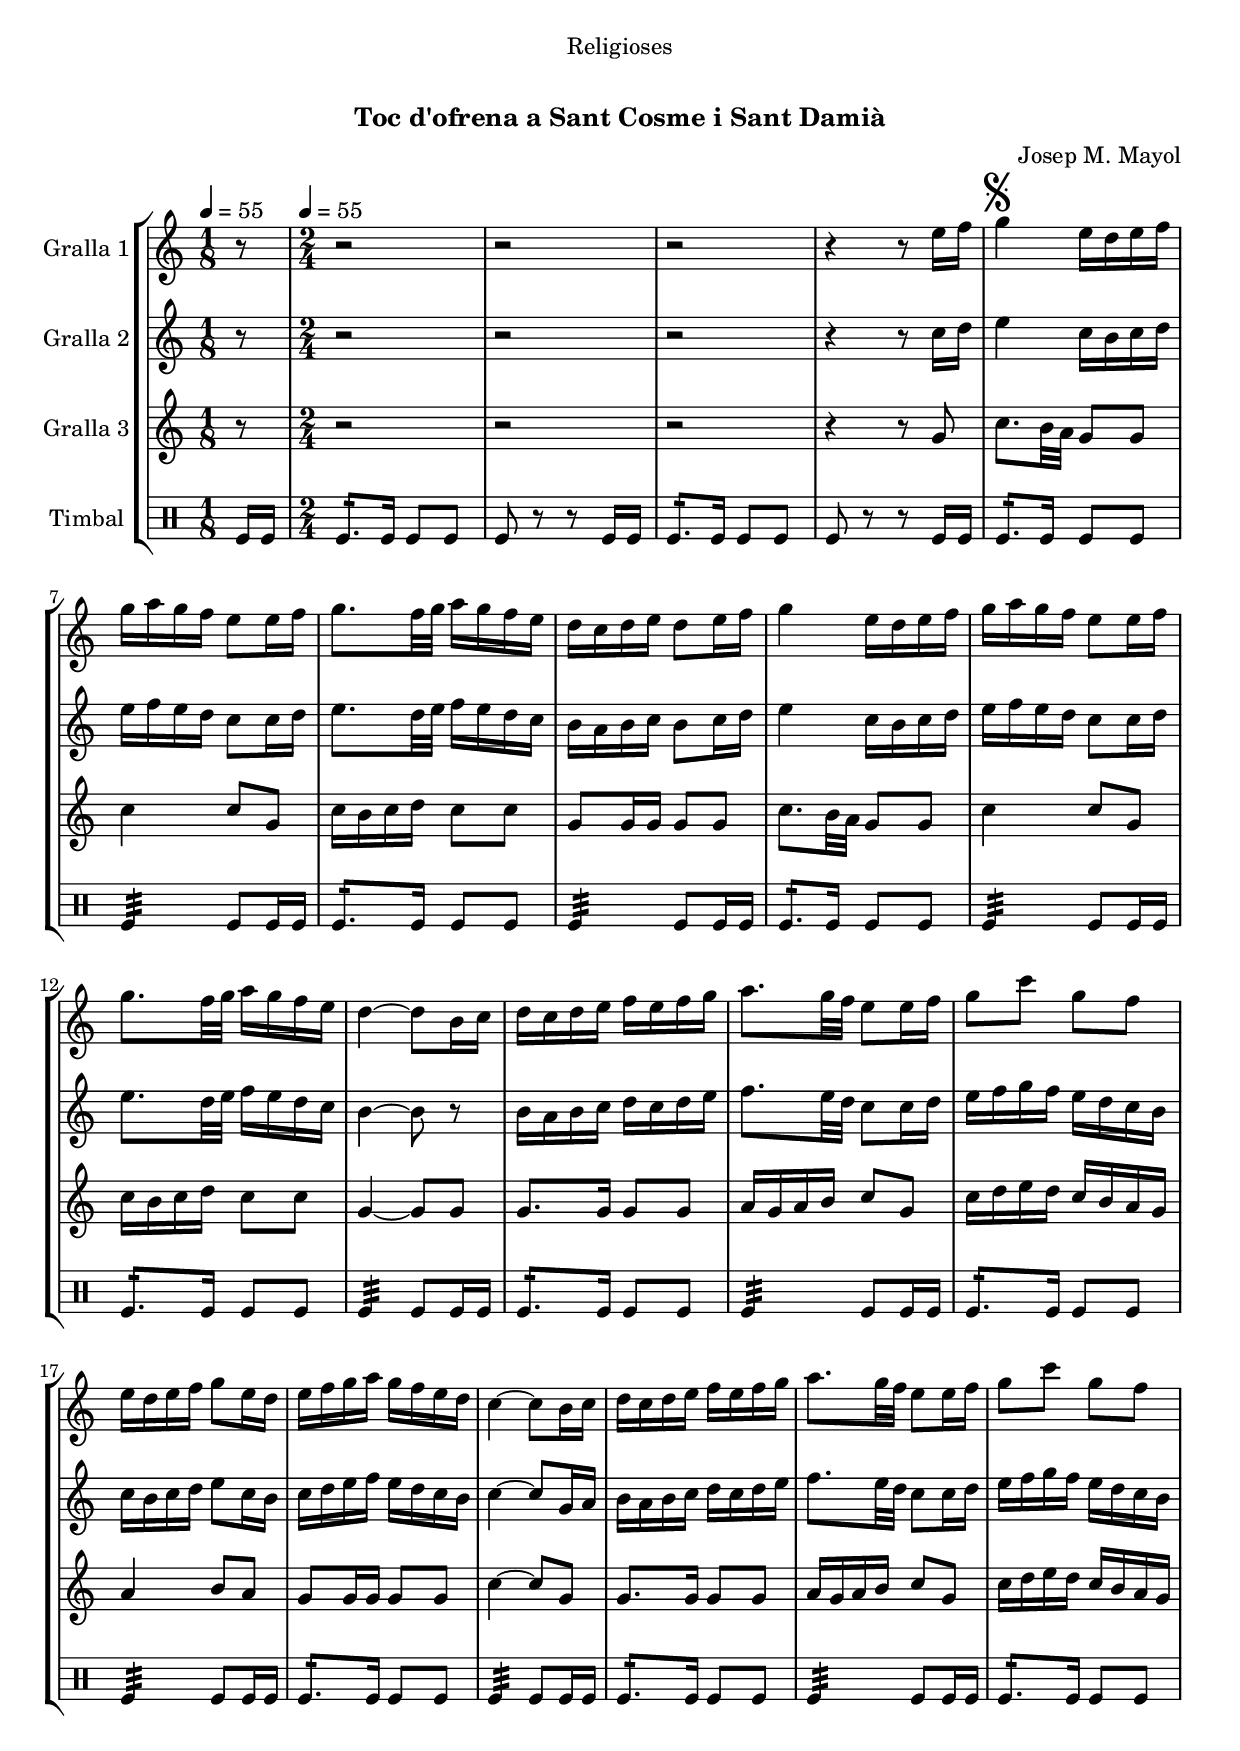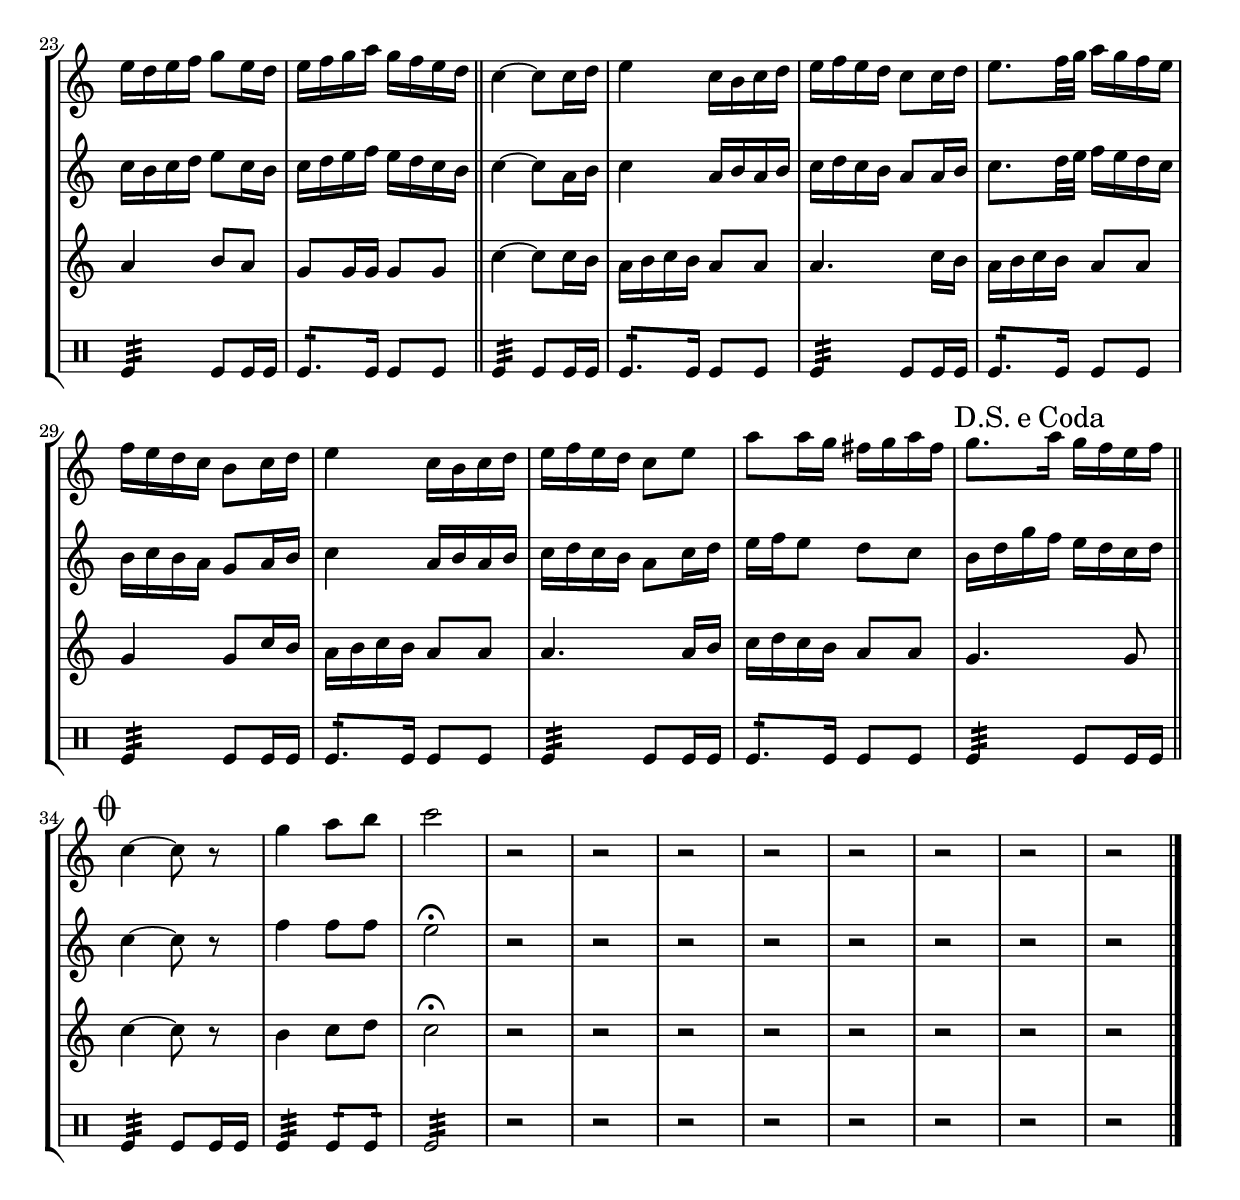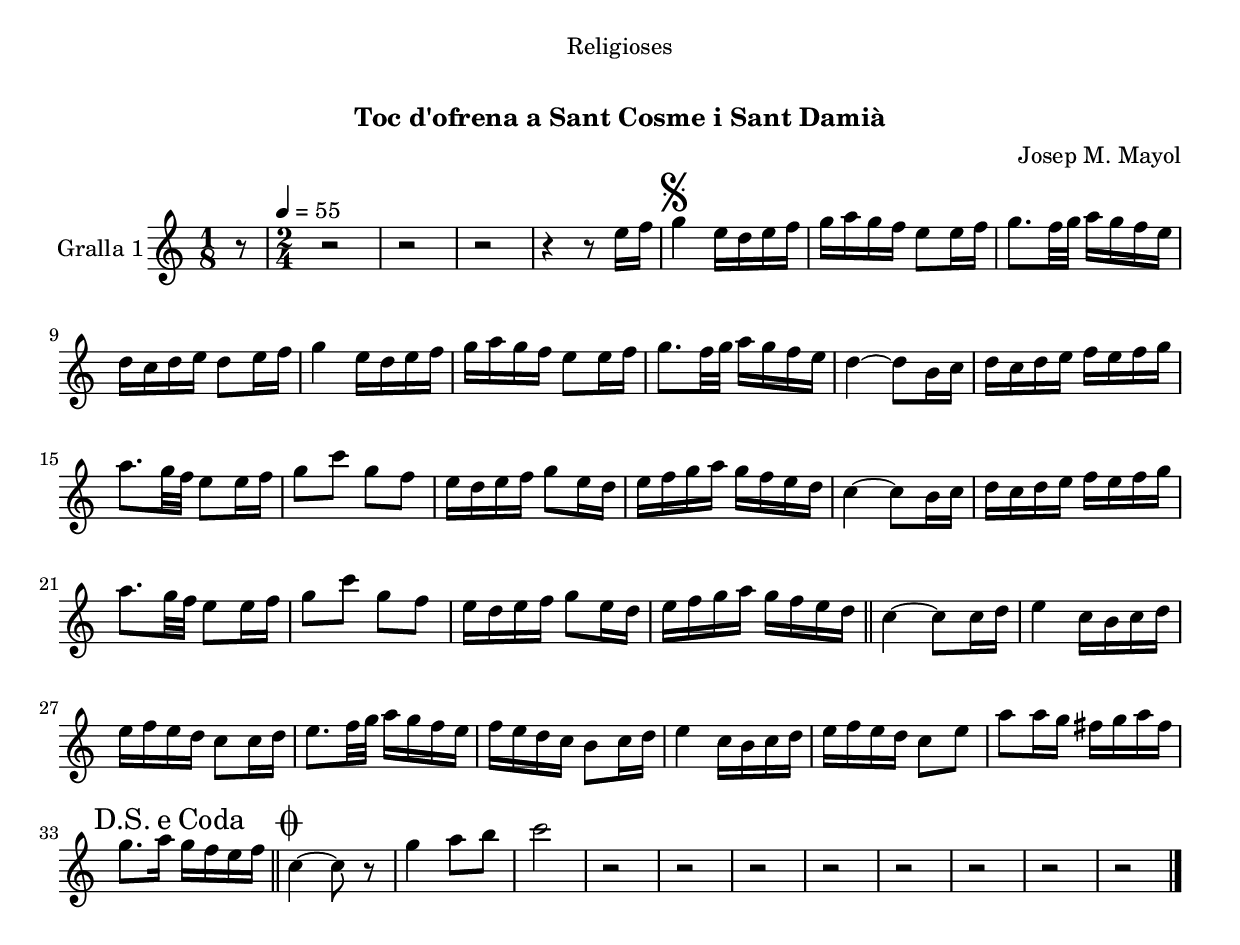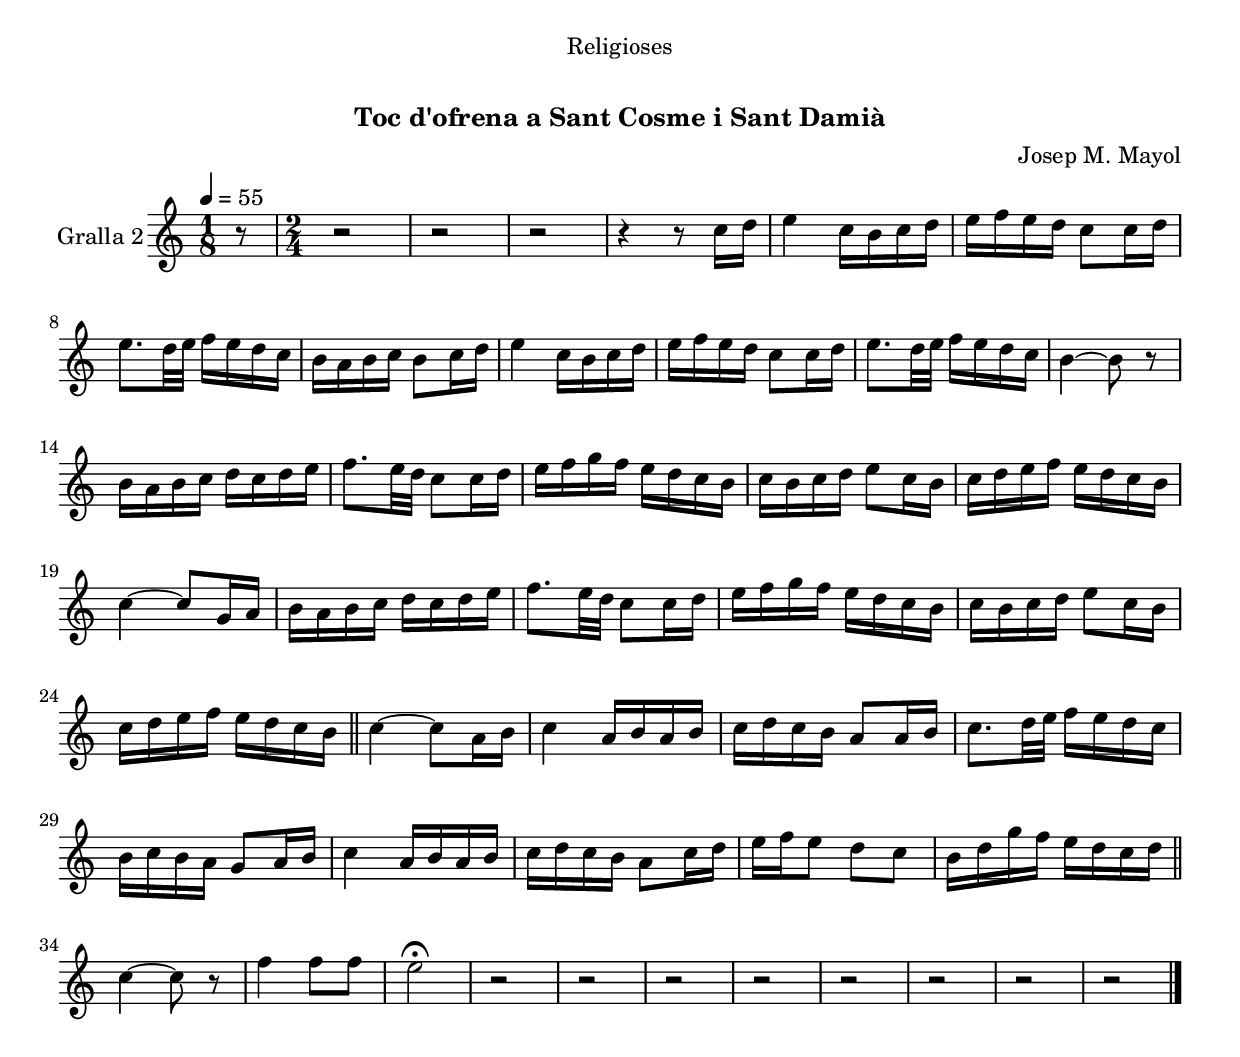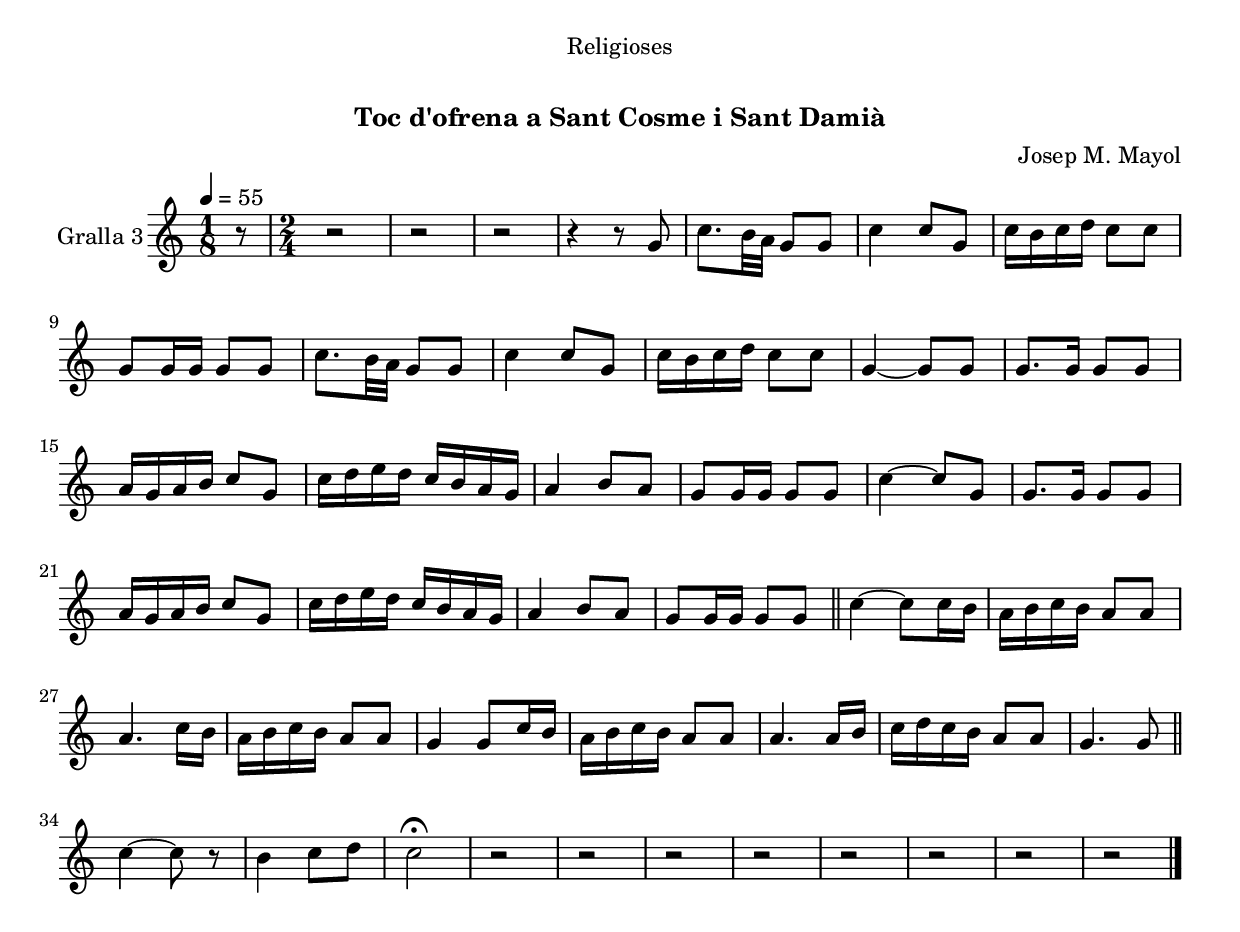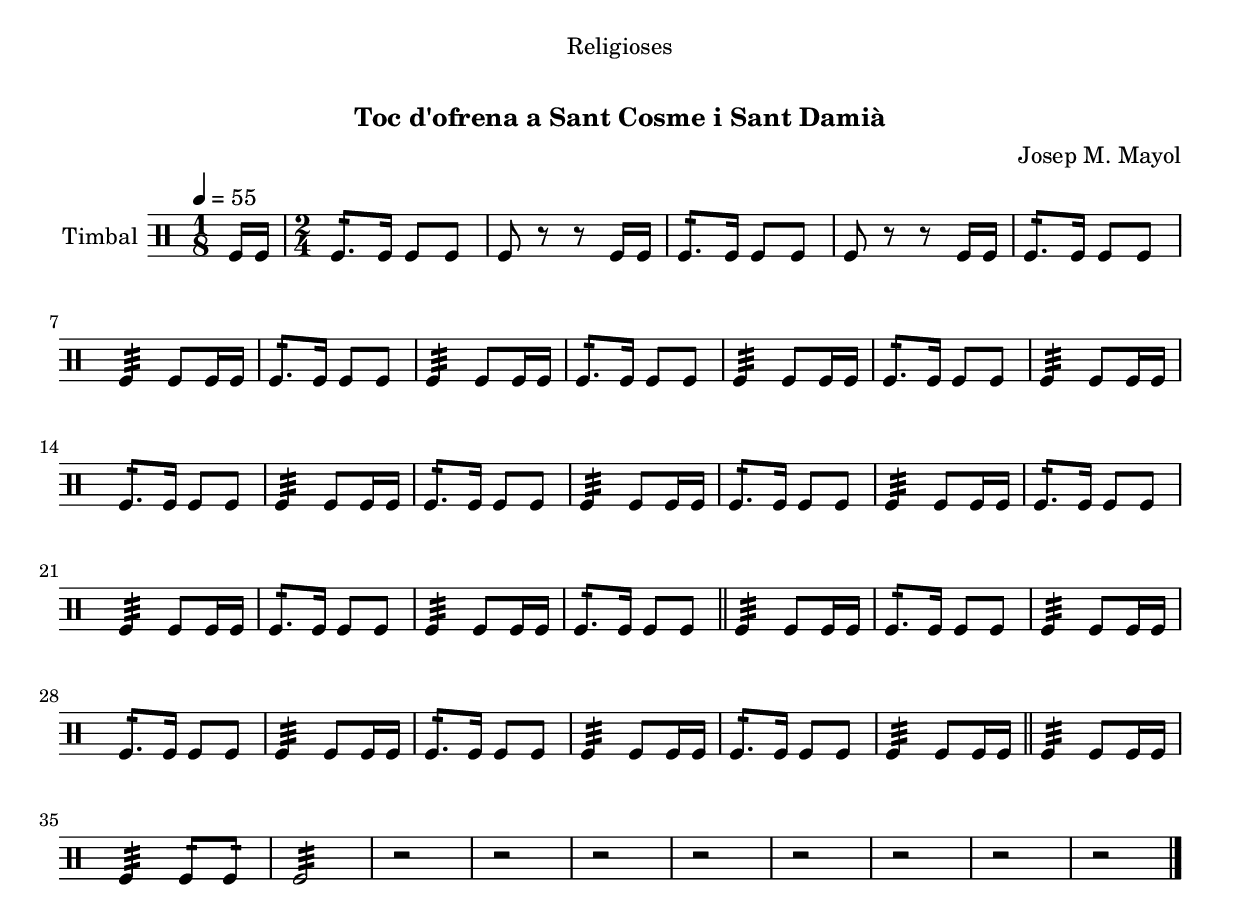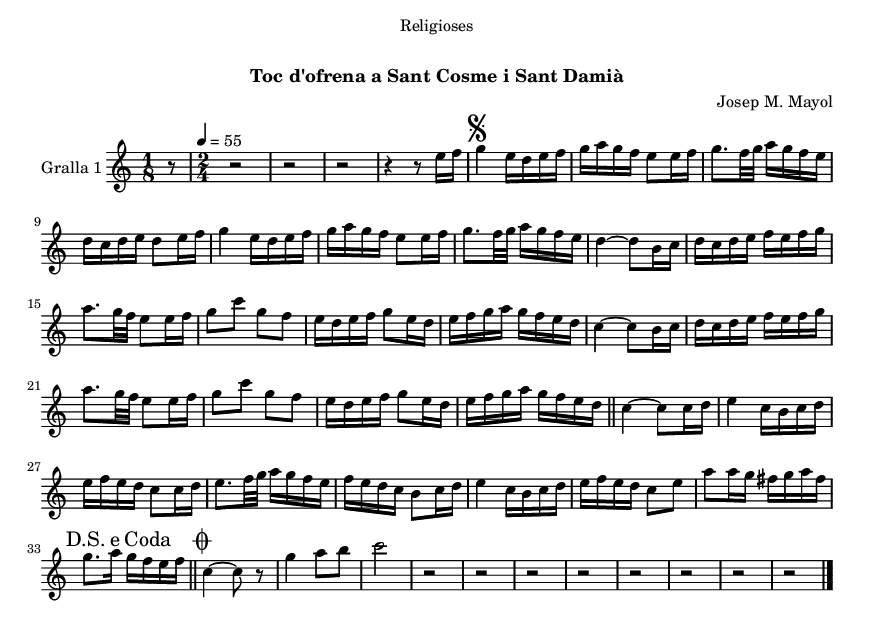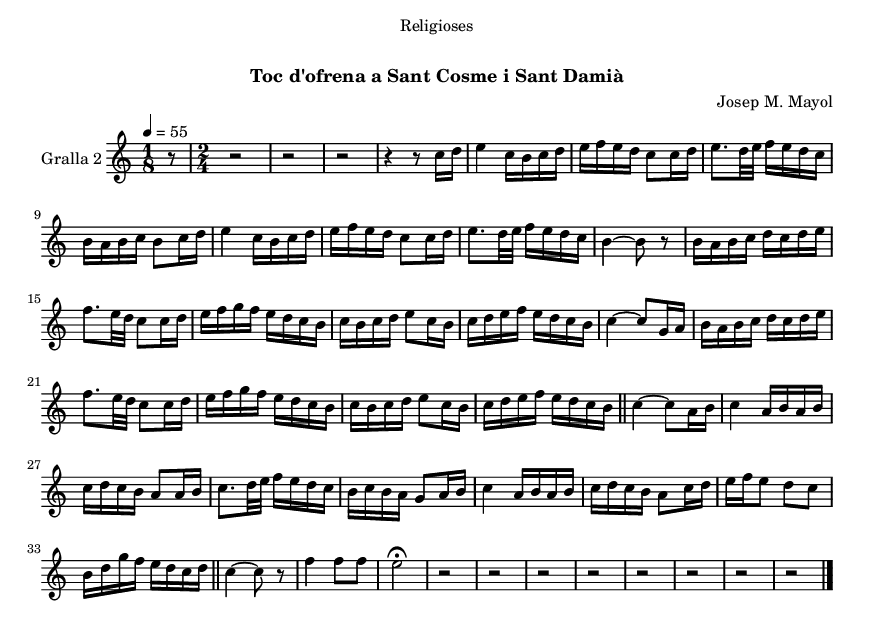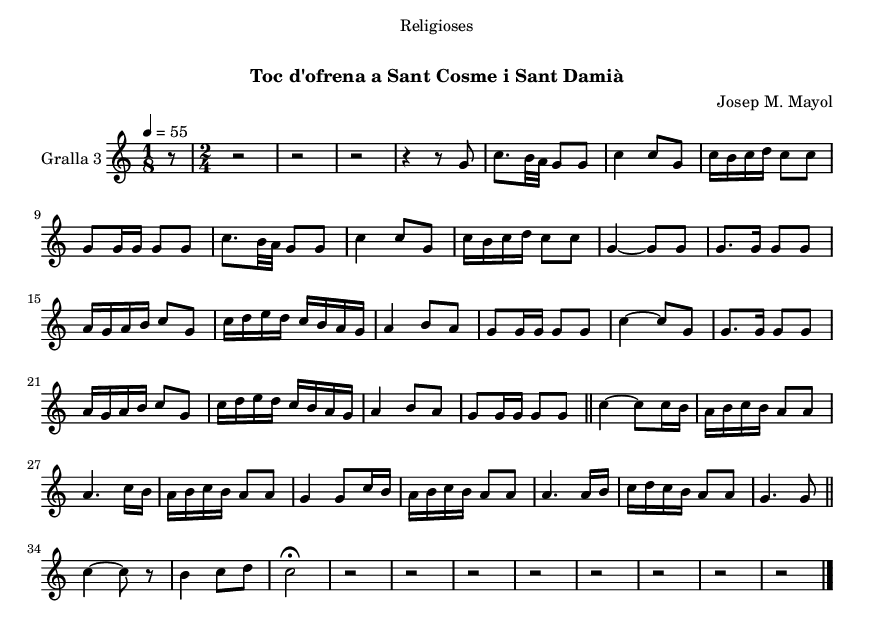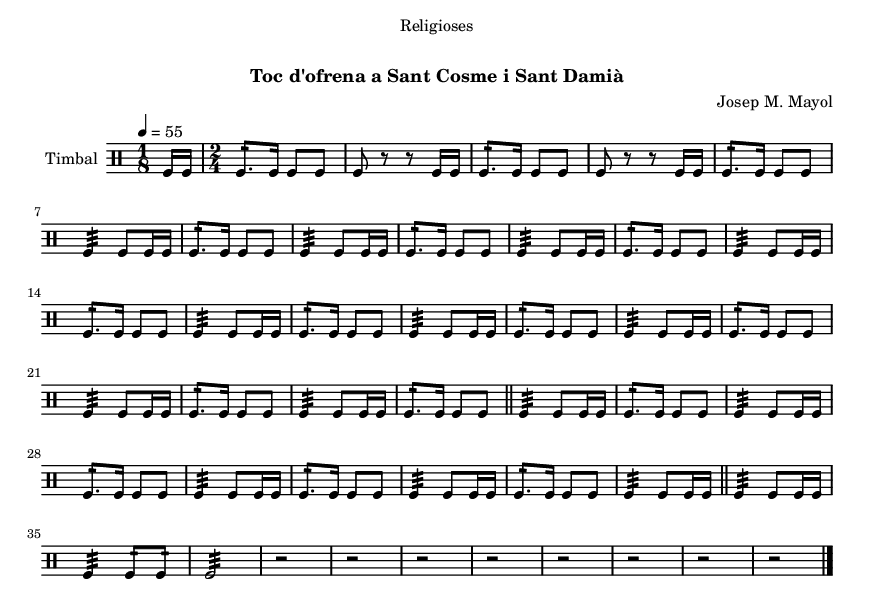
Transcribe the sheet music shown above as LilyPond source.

\version "2.16.0"

\header {
  dedication="Religioses"
  title="  "
  subtitle="Toc d'ofrena a Sant Cosme i Sant Damià"
  subsubtitle=""
  poet=""
  meter=""
  piece=""
  composer="Josep M. Mayol"
  arranger=""
  opus=""
  instrument=""
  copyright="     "
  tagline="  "
}

liniaroAa =
\relative e''
{
  \clef treble
  \key c \major
  \time 1/8
  r8 \tempo 4 = 55  |
  \time 2/4   r2  |
  r2  |
  r2  |
  %05
  r4 r8 e16 f  |
  \mark \markup {\musicglyph #"scripts.segno"} g4 e16 d e f  |
  g16 a g f e8 e16 f  |
  g8. f32 g a16 g f e  |
  d16 c d e d8 e16 f  |
  %10
  g4 e16 d e f  |
  g16 a g f e8 e16 f  |
  g8. f32 g a16 g f e  |
  d4 ~ d8 b16 c  |
  d16 c d e f e f g  |
  %15
  a8. g32 f e8 e16 f  |
  g8 c g f  |
  e16 d e f g8 e16 d  |
  e16 f g a g f e d  |
  c4 ~ c8 b16 c  |
  %20
  d16 c d e f e f g  |
  a8. g32 f e8 e16 f  |
  g8 c g f  |
  e16 d e f g8 e16 d  |
   e16 f g a g f e d  \bar "||"
  %25
  c4 ~ c8 c16 d  |
  e4 c16 b c d  |
  e16 f e d c8 c16 d  |
  e8. f32 g a16 g f e  |
  f16 e d c b8 c16 d  |
  %30
  e4 c16 b c d  |
  e16 f e d c8 e  |
  a8 a16 g fis g a fis  |
  \mark \markup {D.S. e Coda} g8. a16 g f e f  \bar "||"
  \mark \markup {\musicglyph #"scripts.coda"} c4 ~ c8 r  |
  %35
  g'4 a8 b  |
  c2  |
  r2  |
  r2  |
  r2  |
  %40
  r2  |
  r2  |
  r2  |
  r2  |
  r2  \bar "|."
}

liniaroAb =
\relative c''
{
  \tempo 4 = 55
  \clef treble
  \key c \major
  \time 1/8
  r8  |
  \time 2/4   r2  |
  r2  |
  r2  |
  %05
  r4 r8 c16 d  |
  e4 c16 b c d  |
  e16 f e d c8 c16 d  |
  e8. d32 e f16 e d c  |
  b16 a b c b8 c16 d  |
  %10
  e4 c16 b c d  |
  e16 f e d c8 c16 d  |
  e8. d32 e f16 e d c  |
  b4 ~ b8 r  |
  b16 a b c d c d e  |
  %15
  f8. e32 d c8 c16 d  |
  e16 f g f e d c b  |
  c16 b c d e8 c16 b  |
  c16 d e f e d c b  |
  c4 ~ c8 g16 a  |
  %20
  b16 a b c d c d e  |
  f8. e32 d c8 c16 d  |
  e16 f g f e d c b  |
  c16 b c d e8 c16 b  |
  c16 d e f e d c b  \bar "||"
  %25
  c4 ~ c8 a16 b  |
  c4 a16 b a b  |
  c16 d c b a8 a16 b  |
  c8. d32 e f16 e d c  |
  b16 c b a g8 a16 b  |
  %30
  c4 a16 b a b  |
  c16 d c b a8 c16 d  |
  e16 f e8 d c  |
  b16 d g f e d c d  \bar "||"
  c4 ~ c8 r  |
  %35
  f4 f8 f  |
  e2 \fermata  |
  r2  |
  r2  |
  r2  |
  %40
  r2  |
  r2  |
  r2  |
  r2  |
  r2  \bar "|."
}

liniaroAc =
\relative g'
{
  \tempo 4 = 55
  \clef treble
  \key c \major
  \time 1/8
  r8  |
  \time 2/4   r2  |
  r2  |
  r2  |
  %05
  r4 r8 g  |
  c8. b32 a g8 g  |
  c4 c8 g  |
  c16 b c d c8 c  |
  g8 g16 g g8 g  |
  %10
  c8. b32 a g8 g  |
  c4 c8 g  |
  c16 b c d c8 c  |
  g4 ~ g8 g  |
  g8. g16 g8 g  |
  %15
  a16 g a b c8 g  |
  c16 d e d c b a g  |
  a4 b8 a  |
  g8 g16 g g8 g  |
  c4 ~ c8 g  |
  %20
  g8. g16 g8 g  |
  a16 g a b c8 g  |
  c16 d e d c b a g  |
  a4 b8 a  |
  g8 g16 g g8 g  \bar "||"
  %25
  c4 ~ c8 c16 b  |
  a16 b c b a8 a  |
  a4. c16 b  |
  a16 b c b a8 a  |
  g4 g8 c16 b  |
  %30
  a16 b c b a8 a  |
  a4. a16 b  |
  c16 d c b a8 a  |
  g4. g8  \bar "||"
  c4 ~ c8 r  |
  %35
  b4 c8 d  |
  c2 \fermata  |
  r2  |
  r2  |
  r2  |
  %40
  r2  |
  r2  |
  r2  |
  r2  |
  r2  \bar "|."
}

liniaroAd =
\drummode
{
  \tempo 4 = 55
  \time 1/8
  tomfl16 tomfl  |
  \time 2/4   tomfl8.:16 tomfl16 tomfl8 tomfl  |
  tomfl8 r r tomfl16 tomfl  |
  tomfl8.:16 tomfl16 tomfl8 tomfl  |
  %05
  tomfl8 r r tomfl16 tomfl  |
  tomfl8.:16 tomfl16 tomfl8 tomfl  |
  tomfl4:32 tomfl8 tomfl16 tomfl  |
  tomfl8.:16 tomfl16 tomfl8 tomfl  |
  tomfl4:32 tomfl8 tomfl16 tomfl  |
  %10
  tomfl8.:16 tomfl16 tomfl8 tomfl  |
  tomfl4:32 tomfl8 tomfl16 tomfl  |
  tomfl8.:16 tomfl16 tomfl8 tomfl  |
  tomfl4:32 tomfl8 tomfl16 tomfl  |
  tomfl8.:16 tomfl16 tomfl8 tomfl  |
  %15
  tomfl4:32 tomfl8 tomfl16 tomfl  |
  tomfl8.:16 tomfl16 tomfl8 tomfl  |
  tomfl4:32 tomfl8 tomfl16 tomfl  |
  tomfl8.:16 tomfl16 tomfl8 tomfl  |
  tomfl4:32 tomfl8 tomfl16 tomfl  |
  %20
  tomfl8.:16 tomfl16 tomfl8 tomfl  |
  tomfl4:32 tomfl8 tomfl16 tomfl  |
  tomfl8.:16 tomfl16 tomfl8 tomfl  |
  tomfl4:32 tomfl8 tomfl16 tomfl  |
  tomfl8.:16 tomfl16 tomfl8 tomfl  \bar "||"
  %25
  tomfl4:32 tomfl8 tomfl16 tomfl  |
  tomfl8.:16 tomfl16 tomfl8 tomfl  |
  tomfl4:32 tomfl8 tomfl16 tomfl  |
  tomfl8.:16 tomfl16 tomfl8 tomfl  |
  tomfl4:32 tomfl8 tomfl16 tomfl  |
  %30
  tomfl8.:16 tomfl16 tomfl8 tomfl  |
  tomfl4:32 tomfl8 tomfl16 tomfl  |
  tomfl8.:16 tomfl16 tomfl8 tomfl  |
  tomfl4:32 tomfl8 tomfl16 tomfl  \bar "||"
  tomfl4:32 tomfl8 tomfl16 tomfl  |
  %35
  tomfl4:32 tomfl8:16 tomfl:16  |
  tomfl2:32  |
  r2  |
  r2  |
  r2  |
  %40
  r2  |
  r2  |
  r2  |
  r2  |
  r2  \bar "|."
}

\book {

\paper {
  print-page-number = false
}

\bookpart {
  \score {
    \new StaffGroup {
      \override Score.RehearsalMark #'self-alignment-X = #LEFT
      <<
        \new Staff \with {instrumentName = #"Gralla 1" } \liniaroAa
        \new Staff \with {instrumentName = #"Gralla 2" } \liniaroAb
        \new Staff \with {instrumentName = #"Gralla 3" } \liniaroAc
        \new DrumStaff \with {instrumentName = #"Timbal" } \liniaroAd
      >>
    }
    \layout {}
  }\score { \unfoldRepeats
    \new StaffGroup {
      \override Score.RehearsalMark #'self-alignment-X = #LEFT
      <<
        \new Staff \with {instrumentName = #"Gralla 1" } \liniaroAa
        \new Staff \with {instrumentName = #"Gralla 2" } \liniaroAb
        \new Staff \with {instrumentName = #"Gralla 3" } \liniaroAc
        \new DrumStaff \with {instrumentName = #"Timbal" } \liniaroAd
      >>
    }
    \midi {}
  }
}

\bookpart {
  \header {}
  \score {
    \new StaffGroup {
      \override Score.RehearsalMark #'self-alignment-X = #LEFT
      <<
        \new Staff \with {instrumentName = #"Gralla 1" } \liniaroAa
      >>
    }
    \layout {}
  }\score { \unfoldRepeats
    \new StaffGroup {
      \override Score.RehearsalMark #'self-alignment-X = #LEFT
      <<
        \new Staff \with {instrumentName = #"Gralla 1" } \liniaroAa
      >>
    }
    \midi {}
  }
}

\bookpart {
  \header {}
  \score {
    \new StaffGroup {
      \override Score.RehearsalMark #'self-alignment-X = #LEFT
      <<
        \new Staff \with {instrumentName = #"Gralla 2" } \liniaroAb
      >>
    }
    \layout {}
  }\score { \unfoldRepeats
    \new StaffGroup {
      \override Score.RehearsalMark #'self-alignment-X = #LEFT
      <<
        \new Staff \with {instrumentName = #"Gralla 2" } \liniaroAb
      >>
    }
    \midi {}
  }
}

\bookpart {
  \header {}
  \score {
    \new StaffGroup {
      \override Score.RehearsalMark #'self-alignment-X = #LEFT
      <<
        \new Staff \with {instrumentName = #"Gralla 3" } \liniaroAc
      >>
    }
    \layout {}
  }\score { \unfoldRepeats
    \new StaffGroup {
      \override Score.RehearsalMark #'self-alignment-X = #LEFT
      <<
        \new Staff \with {instrumentName = #"Gralla 3" } \liniaroAc
      >>
    }
    \midi {}
  }
}

\bookpart {
  \header {}
  \score {
    \new StaffGroup {
      \override Score.RehearsalMark #'self-alignment-X = #LEFT
      <<
        \new DrumStaff \with {instrumentName = #"Timbal" } \liniaroAd
      >>
    }
    \layout {}
  }\score { \unfoldRepeats
    \new StaffGroup {
      \override Score.RehearsalMark #'self-alignment-X = #LEFT
      <<
        \new DrumStaff \with {instrumentName = #"Timbal" } \liniaroAd
      >>
    }
    \midi {}
  }
}

}

\book {

\paper {
  print-page-number = false
  #(set-paper-size "a6landscape")
  #(layout-set-staff-size 14)
}

\bookpart {
  \header {}
  \score {
    \new StaffGroup {
      \override Score.RehearsalMark #'self-alignment-X = #LEFT
      <<
        \new Staff \with {instrumentName = #"Gralla 1" } \liniaroAa
      >>
    }
    \layout {}
  }
}

\bookpart {
  \header {}
  \score {
    \new StaffGroup {
      \override Score.RehearsalMark #'self-alignment-X = #LEFT
      <<
        \new Staff \with {instrumentName = #"Gralla 2" } \liniaroAb
      >>
    }
    \layout {}
  }
}

\bookpart {
  \header {}
  \score {
    \new StaffGroup {
      \override Score.RehearsalMark #'self-alignment-X = #LEFT
      <<
        \new Staff \with {instrumentName = #"Gralla 3" } \liniaroAc
      >>
    }
    \layout {}
  }
}

\bookpart {
  \header {}
  \score {
    \new StaffGroup {
      \override Score.RehearsalMark #'self-alignment-X = #LEFT
      <<
        \new DrumStaff \with {instrumentName = #"Timbal" } \liniaroAd
      >>
    }
    \layout {}
  }
}

}

